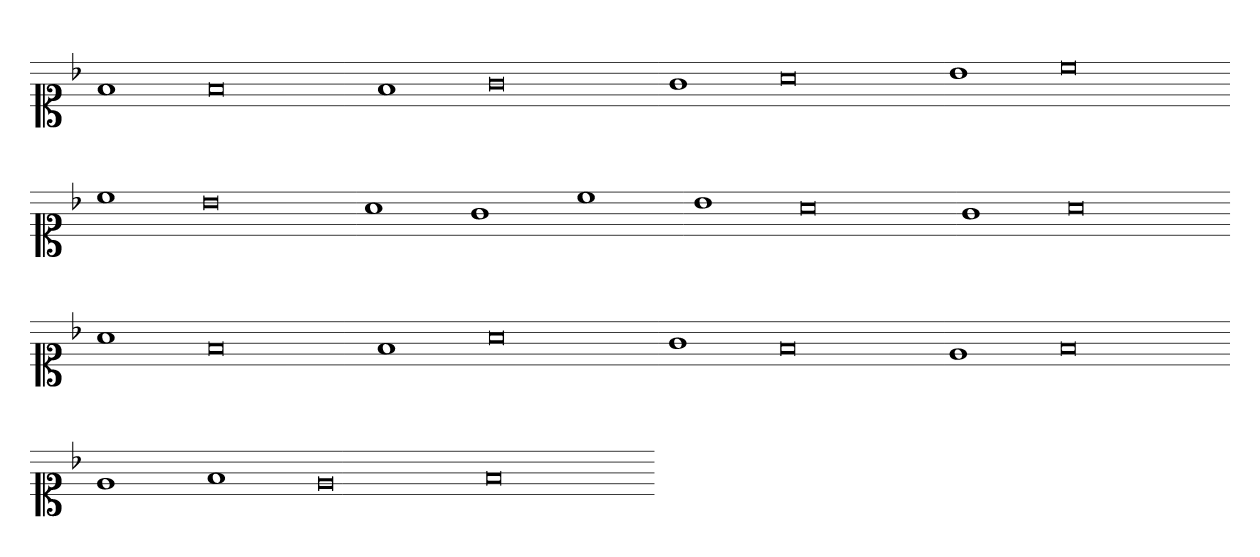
**kern
*part1
*staff1
*clefC1
*k[b-]
=
1f
0f
1f
0g
=-
1g
0a
1b-
0cc
=-
1cc
0b-
1a
1g
1cc
=-
1b-
0a
1g
0a
=-
1a
0f
1f
0a
=-
1g
0f
1e
0f
=-
1e
1f
0e
0f
=-
*-
